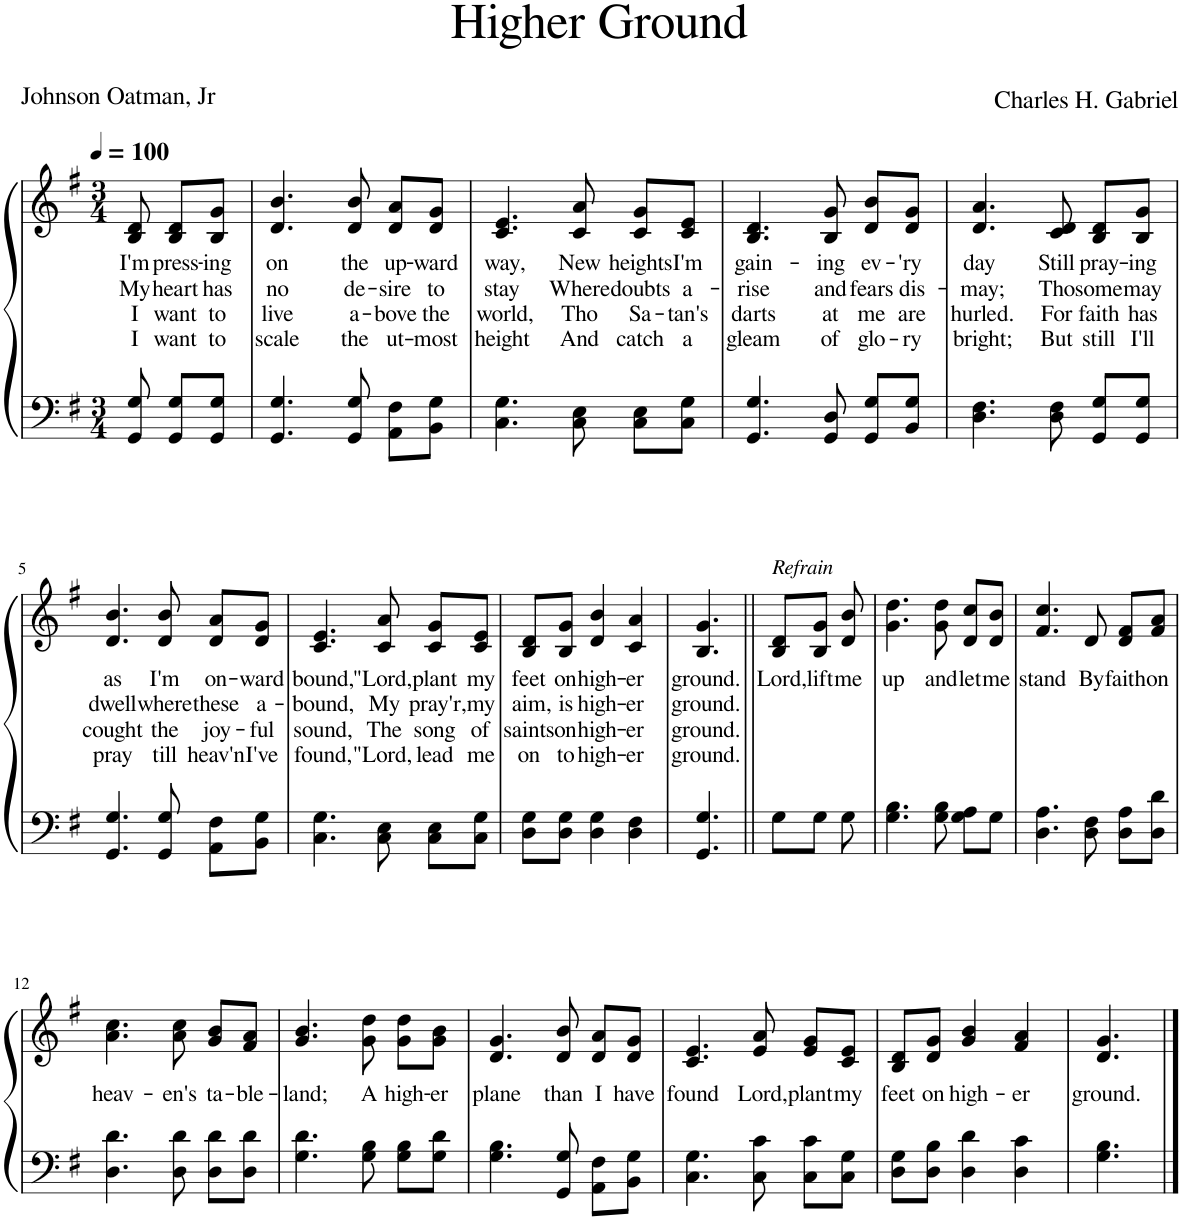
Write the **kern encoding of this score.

**kern	**kern	**text	**text	**text	**text
*part1	*part1	*part1	*part1	*part1	*part1
*staff2	*staff1	*staff1	*staff1	*staff1	*staff1
*I"Piano	*	*	*	*	*
*I'Pno.	*	*	*	*	*
*clefF4	*clefG2	*	*	*	*
*k[f#]	*k[f#]	*	*	*	*
*M3/4	*M3/4	*	*	*	*
*MM100	*MM100	*	*	*	*
=	=	=	=	=	=
!	!	!LO:LY:b	!LO:LY:b	!LO:LY:b	!LO:LY:b
8GG/ 8G/	8B/ 8d/	I'm	My	I	I
!	!	!LO:LY:b	!LO:LY:b	!LO:LY:b	!LO:LY:b
8GG/ 8G/L	8B/ 8d/L	press-	heart	want	want
!	!	!LO:LY:b	!LO:LY:b	!LO:LY:b	!LO:LY:b
8GG/ 8G/J	8B/ 8g/J	-ing	has	to	to
=1	=1	=1	=1	=1	=1
!	!	!LO:LY:b	!LO:LY:b	!LO:LY:b	!LO:LY:b
4.GG/ 4.G/	4.d/ 4.b/	on	no	live	scale
!	!	!LO:LY:b	!LO:LY:b	!LO:LY:b	!LO:LY:b
8GG/ 8G/	8d/ 8b/	the	de-	a-	the
!	!	!LO:LY:b	!LO:LY:b	!LO:LY:b	!LO:LY:b
8AA\ 8F#\L	8d/ 8a/L	up-	-sire	-bove	ut-
!	!	!LO:LY:b	!LO:LY:b	!LO:LY:b	!LO:LY:b
8BB\ 8G\J	8d/ 8g/J	-ward	to	the	-most
=2	=2	=2	=2	=2	=2
!	!	!LO:LY:b	!LO:LY:b	!LO:LY:b	!LO:LY:b
4.C\ 4.G\	4.c/ 4.e/	way,	stay	world,	height
!	!	!LO:LY:b	!LO:LY:b	!LO:LY:b	!LO:LY:b
8C\ 8E\	8c/ 8a/	New	Where	Tho	And
!	!	!LO:LY:b	!LO:LY:b	!LO:LY:b	!LO:LY:b
8C\ 8E\L	8c/ 8g/L	heights	doubts	Sa-	catch
!	!	!LO:LY:b	!LO:LY:b	!LO:LY:b	!LO:LY:b
8C\ 8G\J	8c/ 8e/J	I'm	a-	-tan's	a
=3	=3	=3	=3	=3	=3
!	!	!LO:LY:b	!LO:LY:b	!LO:LY:b	!LO:LY:b
4.GG/ 4.G/	4.B/ 4.d/	gain-	-rise	darts	gleam
!	!	!LO:LY:b	!LO:LY:b	!LO:LY:b	!LO:LY:b
8GG/ 8D/	8B/ 8g/	-ing	and	at	of
!	!	!LO:LY:b	!LO:LY:b	!LO:LY:b	!LO:LY:b
8GG/ 8G/L	8d/ 8b/L	ev-	fears	me	glo-
!	!	!LO:LY:b	!LO:LY:b	!LO:LY:b	!LO:LY:b
8BB/ 8G/J	8d/ 8g/J	-'ry	dis-	are	-ry
=4	=4	=4	=4	=4	=4
!	!	!LO:LY:b	!LO:LY:b	!LO:LY:b	!LO:LY:b
4.D\ 4.F#\	4.d/ 4.a/	day	-may;	hurled.	bright;
!	!	!LO:LY:b	!LO:LY:b	!LO:LY:b	!LO:LY:b
8D\ 8F#\	8c/ 8d/	Still	Tho	For	But
!	!	!LO:LY:b	!LO:LY:b	!LO:LY:b	!LO:LY:b
8GG/ 8G/L	8B/ 8d/L	pray-	some	faith	still
!	!	!LO:LY:b	!LO:LY:b	!LO:LY:b	!LO:LY:b
8GG/ 8G/J	8B/ 8g/J	-ing	may	has	I'll
!!LO:LB:g=z
=5	=5	=5	=5	=5	=5
!	!	!LO:LY:b	!LO:LY:b	!LO:LY:b	!LO:LY:b
4.GG/ 4.G/	4.d/ 4.b/	as	dwell	cought	pray
!	!	!LO:LY:b	!LO:LY:b	!LO:LY:b	!LO:LY:b
8GG/ 8G/	8d/ 8b/	I'm	where	the	till
!	!	!LO:LY:b	!LO:LY:b	!LO:LY:b	!LO:LY:b
8AA\ 8F#\L	8d/ 8a/L	on-	these	joy-	heav'n
!	!	!LO:LY:b	!LO:LY:b	!LO:LY:b	!LO:LY:b
8BB\ 8G\J	8d/ 8g/J	-ward	a-	-ful	I've
=6	=6	=6	=6	=6	=6
!	!	!LO:LY:b	!LO:LY:b	!LO:LY:b	!LO:LY:b
4.C\ 4.G\	4.c/ 4.e/	bound,	-bound,	sound,	found,
!	!	!LO:LY:b	!LO:LY:b	!LO:LY:b	!LO:LY:b
8C\ 8E\	8c/ 8a/	"Lord,	My	The	"Lord,
!	!	!LO:LY:b	!LO:LY:b	!LO:LY:b	!LO:LY:b
8C\ 8E\L	8c/ 8g/L	plant	pray'r,	song	lead
!	!	!LO:LY:b	!LO:LY:b	!LO:LY:b	!LO:LY:b
8C\ 8G\J	8c/ 8e/J	my	my	of	me
=7	=7	=7	=7	=7	=7
!	!	!LO:LY:b	!LO:LY:b	!LO:LY:b	!LO:LY:b
8D\ 8G\L	8B/ 8d/L	feet	aim,	saints	on
!	!	!LO:LY:b	!LO:LY:b	!LO:LY:b	!LO:LY:b
8D\ 8G\J	8B/ 8g/J	on	is	on	to
!	!	!LO:LY:b	!LO:LY:b	!LO:LY:b	!LO:LY:b
4D\ 4G\	4d/ 4b/	high-	high-	high-	high-
!	!	!LO:LY:b	!LO:LY:b	!LO:LY:b	!LO:LY:b
4D\ 4F#\	4c/ 4a/	-er	-er	-er	-er
=8	=8	=8	=8	=8	=8
!	!	!LO:LY:b	!LO:LY:b	!LO:LY:b	!LO:LY:b
4.GG/ 4.G/	4.B/ 4.g/	ground.	ground.	ground.	ground.
=9||	=9||	=9||	=9||	=9||	=9||
!	!LO:TX:a:i:t=Refrain	!	!	!	!
!	!	!LO:LY:b	!	!	!
8G\L	8B/ 8d/L	Lord,	.	.	.
!	!	!LO:LY:b	!	!	!
8G\J	8B/ 8g/J	lift	.	.	.
!	!	!LO:LY:b	!	!	!
8G\	8d/ 8b/	me	.	.	.
=10	=10	=10	=10	=10	=10
!	!	!LO:LY:b	!	!	!
4.G\ 4.B\	4.g\ 4.dd\	up	.	.	.
!	!	!LO:LY:b	!	!	!
8G\ 8B\	8g\ 8dd\	and	.	.	.
!	!	!LO:LY:b	!	!	!
8G\ 8A\L	8d/ 8cc/L	let	.	.	.
!	!	!LO:LY:b	!	!	!
8G\J	8d/ 8b/J	me	.	.	.
=11	=11	=11	=11	=11	=11
!	!	!LO:LY:b	!	!	!
4.D\ 4.A\	4.f#/ 4.cc/	stand	.	.	.
!	!	!LO:LY:b	!	!	!
8D\ 8F#\	8d/	By	.	.	.
!	!	!LO:LY:b	!	!	!
8D\ 8A\L	8d/ 8f#/L	faith	.	.	.
!	!	!LO:LY:b	!	!	!
8D\ 8d\J	8f#/ 8a/J	on	.	.	.
!!LO:LB:g=z
=12	=12	=12	=12	=12	=12
!	!	!LO:LY:b	!	!	!
4.D\ 4.d\	4.a\ 4.cc\	heav-	.	.	.
!	!	!LO:LY:b	!	!	!
8D\ 8d\	8a\ 8cc\	-en's	.	.	.
!	!	!LO:LY:b	!	!	!
8D\ 8d\L	8g/ 8b/L	ta-	.	.	.
!	!	!LO:LY:b	!	!	!
8D\ 8d\J	8f#/ 8a/J	-ble-	.	.	.
=13	=13	=13	=13	=13	=13
!	!	!LO:LY:b	!	!	!
4.G\ 4.d\	4.g/ 4.b/	-land;	.	.	.
!	!	!LO:LY:b	!	!	!
8G\ 8B\	8g\ 8dd\	A	.	.	.
!	!	!LO:LY:b	!	!	!
8G\ 8B\L	8g\ 8dd\L	high-	.	.	.
!	!	!LO:LY:b	!	!	!
8G\ 8d\J	8g\ 8b\J	-er	.	.	.
=14	=14	=14	=14	=14	=14
!	!	!LO:LY:b	!	!	!
4.G\ 4.B\	4.d/ 4.g/	plane	.	.	.
!	!	!LO:LY:b	!	!	!
8GG/ 8G/	8d/ 8b/	than	.	.	.
!	!	!LO:LY:b	!	!	!
8AA\ 8F#\L	8d/ 8a/L	I	.	.	.
!	!	!LO:LY:b	!	!	!
8BB\ 8G\J	8d/ 8g/J	have	.	.	.
=15	=15	=15	=15	=15	=15
!	!	!LO:LY:b	!	!	!
4.C\ 4.G\	4.c/ 4.e/	found	.	.	.
!	!	!LO:LY:b	!	!	!
8C\ 8c\	8e/ 8a/	Lord,	.	.	.
!	!	!LO:LY:b	!	!	!
8C\ 8c\L	8e/ 8g/L	plant	.	.	.
!	!	!LO:LY:b	!	!	!
8C\ 8G\J	8c/ 8e/J	my	.	.	.
=16	=16	=16	=16	=16	=16
!	!	!LO:LY:b	!	!	!
8D\ 8G\L	8B/ 8d/L	feet	.	.	.
!	!	!LO:LY:b	!	!	!
8D\ 8B\J	8d/ 8g/J	on	.	.	.
!	!	!LO:LY:b	!	!	!
4D\ 4d\	4g/ 4b/	high-	.	.	.
!	!	!LO:LY:b	!	!	!
4D\ 4c\	4f#/ 4a/	-er	.	.	.
=17	=17	=17	=17	=17	=17
!	!	!LO:LY:b	!	!	!
4.G\ 4.B\	4.d/ 4.g/	ground.	.	.	.
==	==	==	==	==	==
*-	*-	*-	*-	*-	*-
